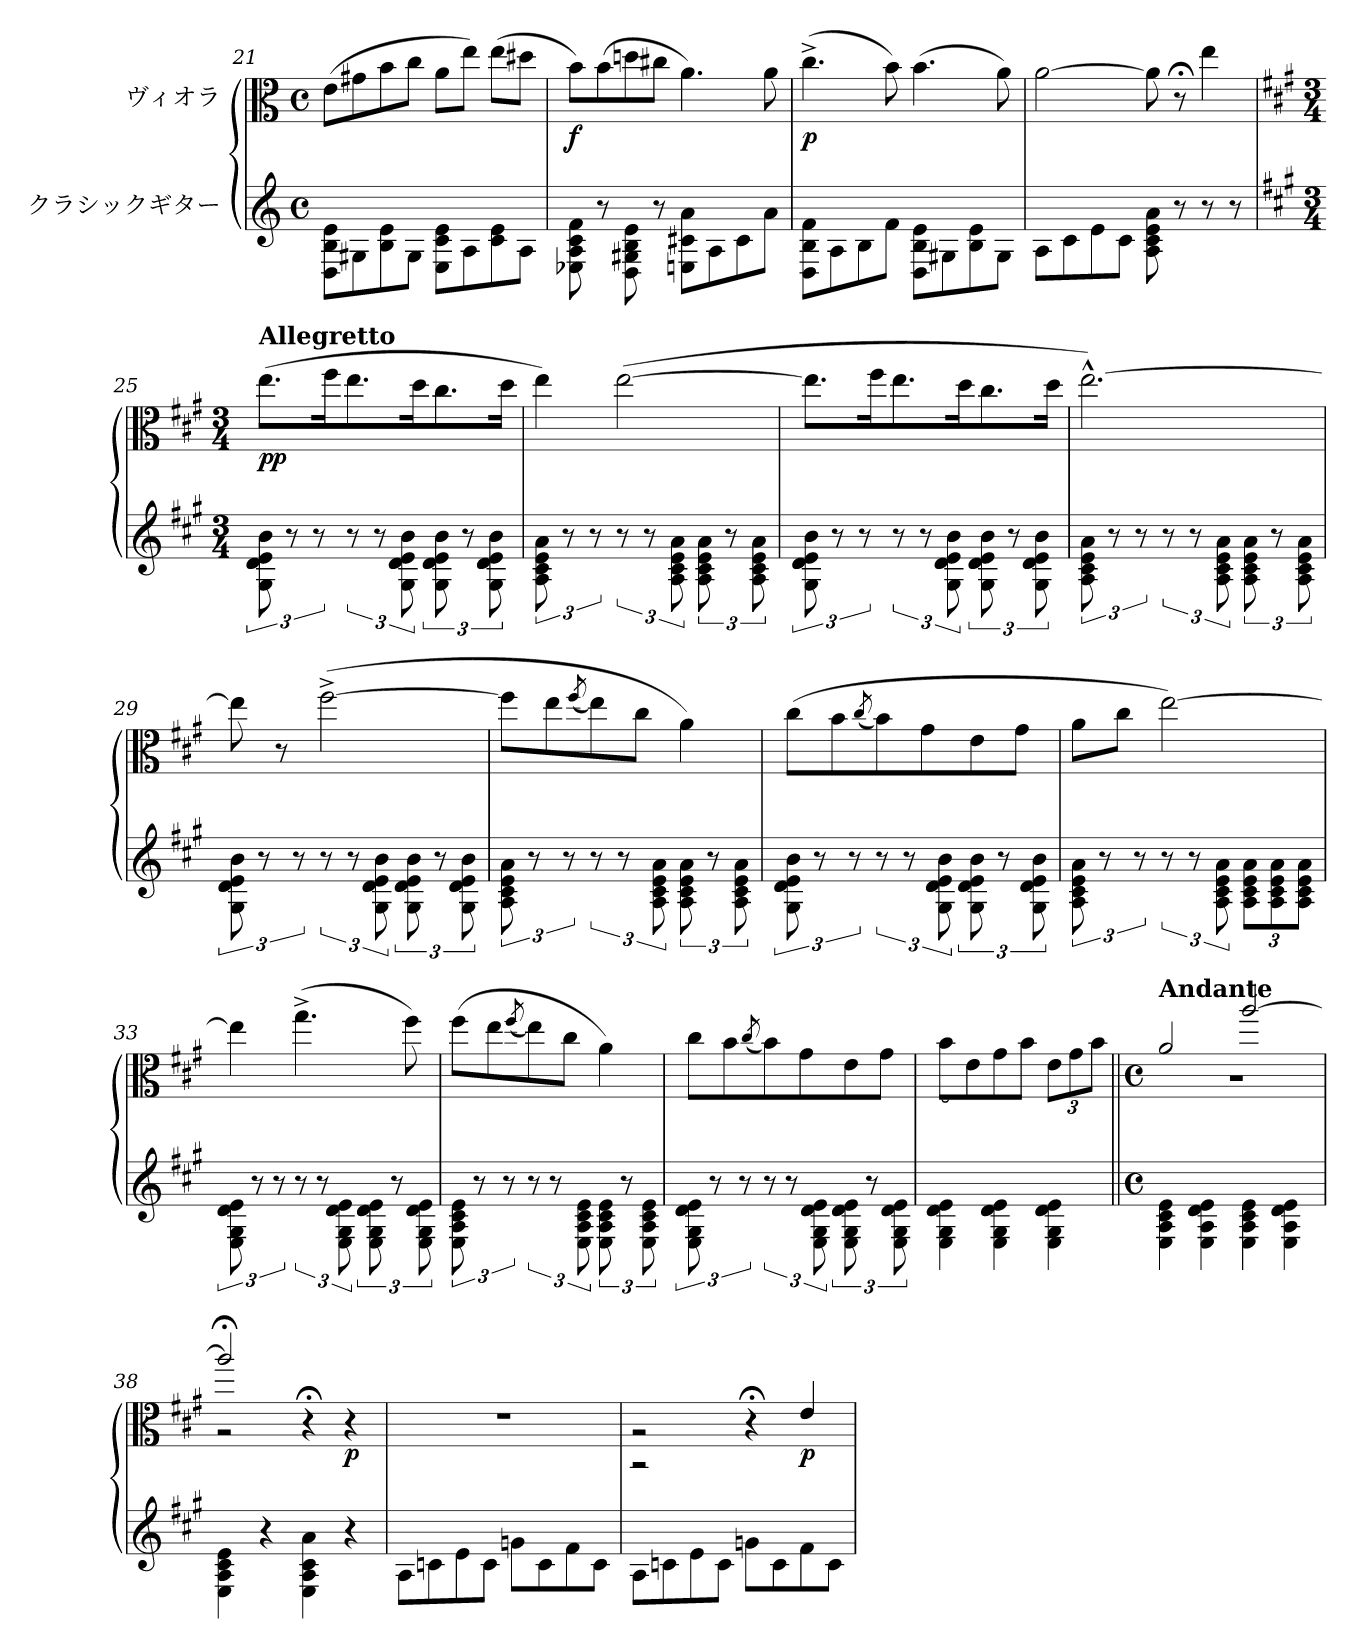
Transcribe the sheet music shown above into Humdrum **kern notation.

**kern	**kern	**dynam
*part2	*part1	*part1
*staff2	*staff1	*staff1
*I"クラシックギター	*I"ヴィオラ	*
*	*clefC3	*
*k[]	*k[]	*
*M4/4	*M4/4	*
*met(c)	*met(c)	*
=21	=21	=21
8D\ 8B\ 8e\L	(8e\L	.
8G#\	8g#X\	.
8B\ 8e\	8b\	.
8G#\J	8cc\J	.
!	!	!LO:DY:b
8E\ 8c\ 8e\L	8a\L	other-dynamics
8A\	8ee\J)	.
8c\ 8e\	(8ee\L	.
8A\J	8dd#X\J	.
=22	=22	=22
!	!	!LO:DY:b
8E-\ 8A\ 8c\ 8f\	8b\L)	f
8r	(8b\	.
8D\ 8G#\ 8B\ 8e\	8ddn\	.
8r	8cc#X\J	.
8E\ 8c#\ 8a\L	4.a\)	.
8A\	.	.
8c#\	.	.
8a\J	8a\	.
=23	=23	=23
!	!	!LO:DY:b
8D\ 8B\ 8f\L	(4.cc^\	p
8A\	.	.
8B\	.	.
8f\J	8b\)	.
8D\ 8B\ 8e\L	(4.b\	.
8G#\	.	.
8B\ 8e\	.	.
8G#\J	8a\)	.
!!LO:PB:g=z
=24	=24	=24
8A\L	[2a\	.
8c\	.	.
8e\	.	.
8c\J	.	.
8A\ 8c\ 8e\ 8a\	8a\]	.
8r	8r;<	.
8r	4ee\	.
8r	.	.
=25	=25	=25
*k[f#c#g#]	*k[f#c#g#]	*
*M3/4	*M3/4	*
!	!LO:TX:a:B:t=Allegretto	!
!	!	!LO:DY:b
12G#\ 12d\ 12e\ 12b\	(8.ee\L	pp
12r	.	.
12r	.	.
.	16ff#\K	.
12r	8.ee\	.
12r	.	.
12G#\ 12d\ 12e\ 12b\	.	.
.	16dd\K	.
12G#\ 12d\ 12e\ 12b\	8.cc#\	.
12r	.	.
12G#\ 12d\ 12e\ 12b\	.	.
.	16dd\Jk	.
=26	=26	=26
12A\ 12c#\ 12e\ 12a\	4ee\)	.
12r	.	.
12r	.	.
12r	([2ee\	.
12r	.	.
12A\ 12c#\ 12e\ 12a\	.	.
12A\ 12c#\ 12e\ 12a\	.	.
12r	.	.
12A\ 12c#\ 12e\ 12a\	.	.
=27	=27	=27
12G#\ 12d\ 12e\ 12b\	8.ee\L]	.
12r	.	.
12r	.	.
.	16ff#\K	.
12r	8.ee\	.
12r	.	.
12G#\ 12d\ 12e\ 12b\	.	.
.	16dd\K	.
12G#\ 12d\ 12e\ 12b\	8.cc#\	.
12r	.	.
12G#\ 12d\ 12e\ 12b\	.	.
.	16dd\Jk	.
!!LO:LB:g=z
=28	=28	=28
12A\ 12c#\ 12e\ 12a\	[2.ee^^\)	.
12r	.	.
12r	.	.
12r	.	.
12r	.	.
12A\ 12c#\ 12e\ 12a\	.	.
12A\ 12c#\ 12e\ 12a\	.	.
12r	.	.
12A\ 12c#\ 12e\ 12a\	.	.
=29	=29	=29
12G#\ 12d\ 12e\ 12b\	8ee\]	.
12r	.	.
.	8r	.
12r	.	.
12r	(>[2ff#^\	.
12r	.	.
12G#\ 12d\ 12e\ 12b\	.	.
12G#\ 12d\ 12e\ 12b\	.	.
12r	.	.
12G#\ 12d\ 12e\ 12b\	.	.
=30	=30	=30
12A\ 12c#\ 12e\ 12a\	8ff#\L]	.
12r	.	.
.	8ee\	.
12r	.	.
.	(8qff#/	.
12r	8ee\)	.
12r	.	.
.	8cc#\J	.
12A\ 12c#\ 12e\ 12a\	.	.
12A\ 12c#\ 12e\ 12a\	4a\)	.
12r	.	.
12A\ 12c#\ 12e\ 12a\	.	.
=31	=31	=31
12G#\ 12d\ 12e\ 12b\	(8cc#\L	.
12r	.	.
.	8b\	.
12r	.	.
.	(8qcc#/	.
12r	8b\)	.
12r	.	.
.	8g#\	.
12G#\ 12d\ 12e\ 12b\	.	.
12G#\ 12d\ 12e\ 12b\	8e\	.
12r	.	.
.	8g#\J	.
12G#\ 12d\ 12e\ 12b\	.	.
!!LO:LB:g=z
=32	=32	=32
12A\ 12c#\ 12e\ 12a\	8a\L	.
12r	.	.
.	8cc#\J	.
12r	.	.
12r	[2ee\)	.
12r	.	.
12A\ 12c#\ 12e\ 12a\	.	.
*Xbrackettup	*	*
12A\ 12c#\ 12e\ 12a\L	.	.
12A\ 12c#\ 12e\ 12a\	.	.
12A\ 12c#\ 12e\ 12a\J	.	.
=33	=33	=33
*brackettup	*	*
12E\ 12G#\ 12d\ 12e\	4ee\]	.
12r	.	.
12r	.	.
12r	(4.gg#^\	.
12r	.	.
12E\ 12G#\ 12d\ 12e\	.	.
12E\ 12G#\ 12d\ 12e\	.	.
12r	.	.
.	8ff#\)	.
12E\ 12G#\ 12d\ 12e\	.	.
=34	=34	=34
12E\ 12A\ 12c#\ 12e\	(8ff#\L	.
12r	.	.
.	8ee\	.
12r	.	.
.	(8qff#/	.
12r	8ee\)	.
12r	.	.
.	8cc#\J	.
12E\ 12A\ 12c#\ 12e\	.	.
12E\ 12A\ 12c#\ 12e\	4a\)	.
12r	.	.
12E\ 12A\ 12c#\ 12e\	.	.
=35	=35	=35
12E\ 12G#\ 12d\ 12e\	8cc#\L	.
12r	.	.
.	8b\	.
12r	.	.
.	(8qcc#/	.
12r	8b\)	.
12r	.	.
.	8g#\	.
12E\ 12G#\ 12d\ 12e\	.	.
12E\ 12G#\ 12d\ 12e\	8e\	.
12r	.	.
.	8g#\J	.
12E\ 12G#\ 12d\ 12e\	.	.
!!LO:LB:g=z
=36	=36	=36
!	!LO:TX:b:t=˘	!
4E\ 4G#\ 4d\ 4e\	8b\L	.
.	8e\	.
4E\ 4G#\ 4d\ 4e\	8g#\	.
.	8b\J	.
*	*Xbrackettup	*
4E\ 4G#\ 4d\ 4e\	12e\L	.
.	12g#\	.
.	12b\J	.
=37||	=37||	=37||
*M4/4	*M4/4	*
*met(c)	*met(c)	*
*	*^	*
!	!LO:TX:a:B:t=Andante	!	!
4E\ 4A\ 4c#\ 4e\	2a/	1r	.
4E\ 4A\ 4d\ 4e\	.	.	.
4E\ 4A\ 4c#\ 4e\	[2aa/	.	.
4E\ 4A\ 4d\ 4e\	.	.	.
=38	=38	=38	=38
4E\ 4A\ 4c#\ 4e\	2aa;</]	2r	.
4r	.	.	.
4E\ 4A\ 4c#\ 4a\	4r;<	2ryy	.
!	!	!	!LO:DY:b
4r	4r	.	p
*	*v	*v	*
=39	=39	=39
8A\L	1r	.
8c\	.	.
8e\	.	.
8c\J	.	.
8g\L	.	.
8c\	.	.
8f#\	.	.
8c\J	.	.
=40	=40	=40
*	*^	*
8A\L	2rBB	2r	.
8c\	.	.	.
8e\	.	.	.
8c\J	.	.	.
8g\L	4r;<	2ryy	.
8c\	.	.	.
!	!	!	!LO:DY:b
8f#\	4e/	.	p
8c\J	.	.	.
*	*v	*v	*
=	=	=
*-	*-	*-
